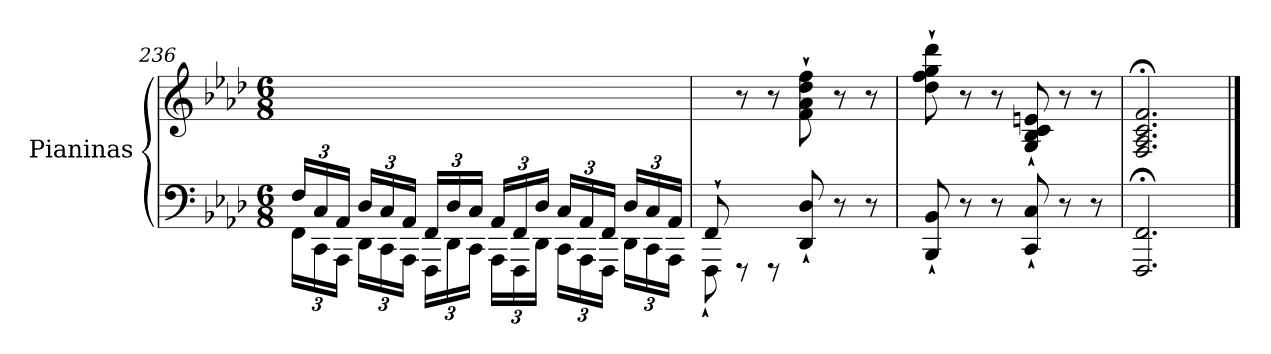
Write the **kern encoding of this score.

**kern	**kern
*part1	*part1
*staff2	*staff1
*I"Pianinas	*
!!LO:LB:g=z
*clefF4	*clefG2
*k[b-e-a-d-]	*k[b-e-a-d-]
*M6/8	*M6/8
*Xbrackettup	*
=236	=236
*^	*
24F/LL	24FF\LL	2.ryy
24C/	24CC\	.
24AA-/JJ	24AAA-\JJ	.
24D-/LL	24DD-\LL	.
24C/	24CC\	.
24AA-/JJ	24AAA-\JJ	.
24FF/LL	24FFF\LL	.
24D-/	24DD-\	.
24C/JJ	24CC\JJ	.
24AA-/LL	24AAA-\LL	.
24FF/	24FFF\	.
24D-/JJ	24DD-\JJ	.
24C/LL	24CC\LL	.
24AA-/	24AAA-\	.
24FF/JJ	24FFF\JJ	.
24D-/LL	24DD-\LL	.
24C/	24CC\	.
24AA-/JJ	24AAA-\JJ	.
=237	=237	=237
8FF`/	8FFF`\	8ryy
2ryy	8rFFF	8r
.	8rFFF	8r
.	8DD-/` 8D-/`	8f\` 8a-\` 8dd-\` 8ff\`
.	8r	8r
8ryy	8r	8r
*v	*v	*
=238	=238
8BBB-/` 8BB-/`	8dd-\` 8ff\` 8gg\` 8ddd-\`
8r	8r
8r	8r
8CC/` 8C/`	8G/` 8B-/` 8c/` 8en/`
8r	8r
8r	8r
=239	=239
2.FFF/;< 2.FF/;<	2.F/;< 2.A-/;< 2.c/;< 2.f/;<
==	==
*-	*-
